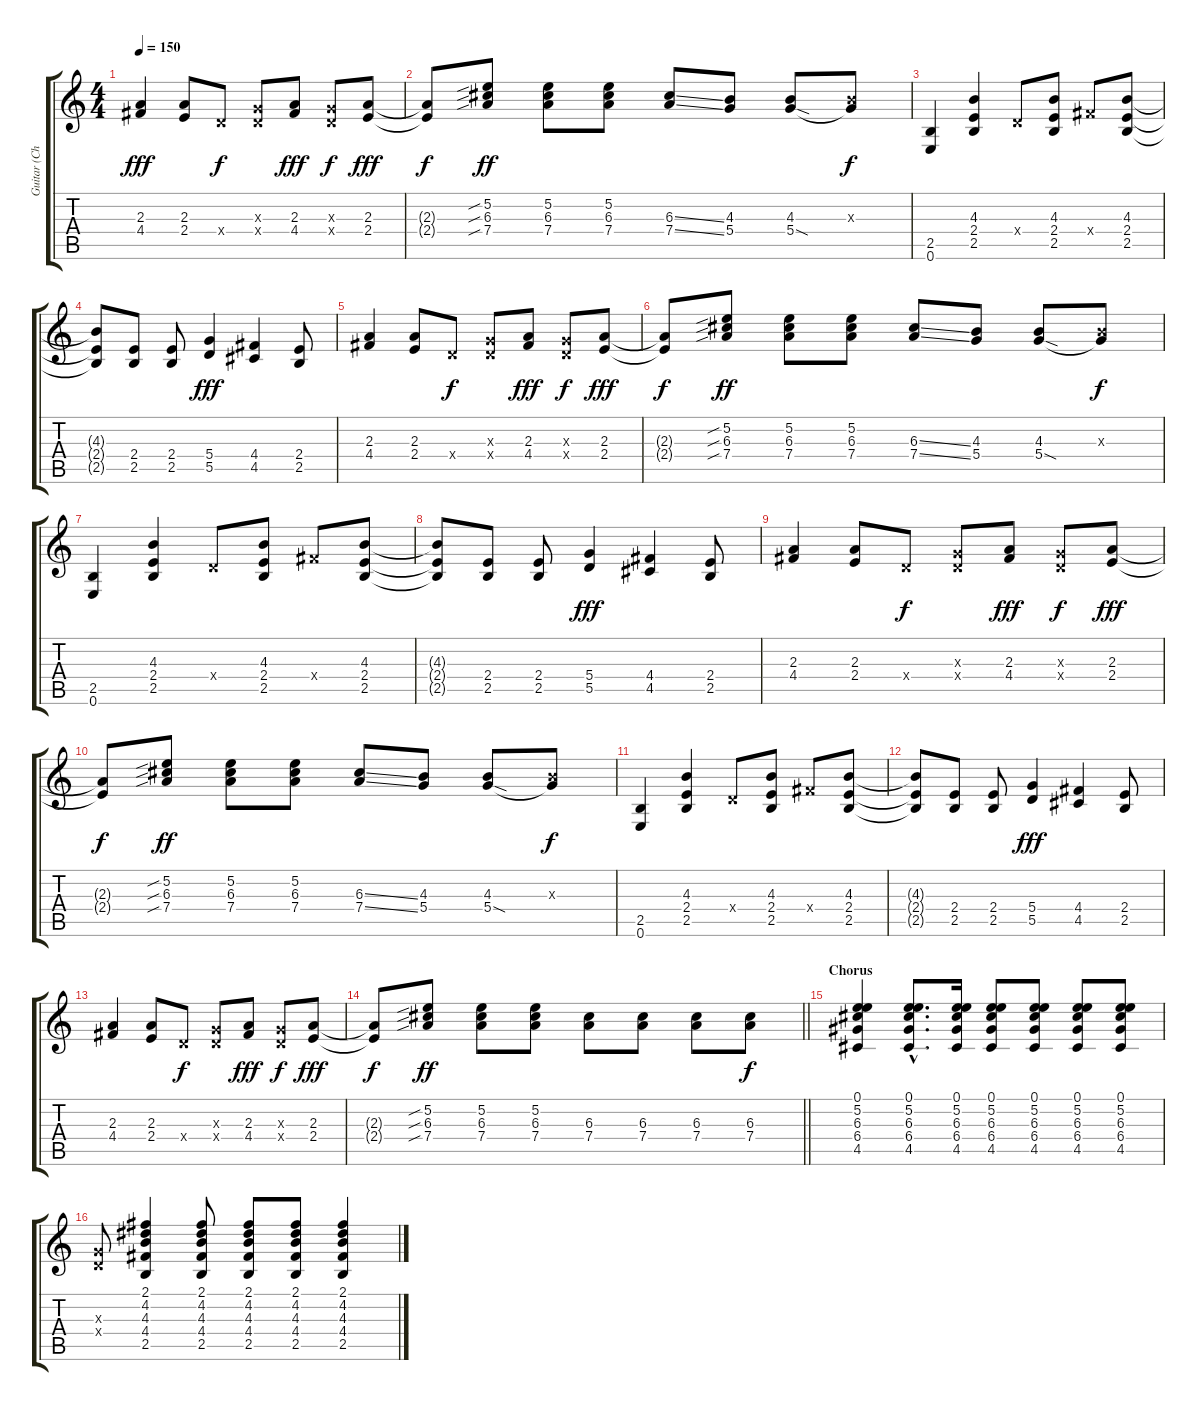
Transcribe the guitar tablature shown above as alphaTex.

\track ("Guitar (Chaz)" "Guitar (Ch") {instrument overdrivenguitar}
\staff {score tabs}
\tuning (E4 B3 G3 D3 A2 E2) {hide}
\ts (4 4)
\tempo 150
\clef g2
\ks c
(2.3 4.4).4{dy fff} (2.3 2.4).8 0.4{x}.8{dy f} (0.3{x} 0.4{x}).8 (2.3 4.4).8{dy fff} (0.3{x} 0.4{x}).8{dy f} (2.3 2.4).8{dy fff} |
(2.3{t} 2.4{t}).8{dy f} (5.2{sib} 6.3{sib} 7.4{sib}).8{dy ff} (5.2 6.3 7.4).8 (5.2 6.3 7.4).8 (6.3{ss} 7.4{ss}).8 (4.3 5.4).8 (4.3 5.4{sod}).8 (4.3{x} 5.4{t}).8{dy f} |
(2.5 0.6).4 (4.3 2.4 2.5).4 0.4{x}.8 (4.3 2.4 2.5).8 4.4{x}.8 (4.3 2.4 2.5).8 |
(4.3{t} 2.4{t} 2.5{t}).8 (2.4 2.5).8 (2.4 2.5).8 (5.4 5.5).4{dy fff} (4.4 4.5).4 (2.4 2.5).8 |
(2.3 4.4).4 (2.3 2.4).8 0.4{x}.8{dy f} (0.3{x} 0.4{x}).8 (2.3 4.4).8{dy fff} (0.3{x} 0.4{x}).8{dy f} (2.3 2.4).8{dy fff} |
(2.3{t} 2.4{t}).8{dy f} (5.2{sib} 6.3{sib} 7.4{sib}).8{dy ff} (5.2 6.3 7.4).8 (5.2 6.3 7.4).8 (6.3{ss} 7.4{ss}).8 (4.3 5.4).8 (4.3 5.4{sod}).8 (4.3{x} 5.4{t}).8{dy f} |
(2.5 0.6).4 (4.3 2.4 2.5).4 0.4{x}.8 (4.3 2.4 2.5).8 4.4{x}.8 (4.3 2.4 2.5).8 |
(4.3{t} 2.4{t} 2.5{t}).8 (2.4 2.5).8 (2.4 2.5).8 (5.4 5.5).4{dy fff} (4.4 4.5).4 (2.4 2.5).8 |
(2.3 4.4).4 (2.3 2.4).8 0.4{x}.8{dy f} (0.3{x} 0.4{x}).8 (2.3 4.4).8{dy fff} (0.3{x} 0.4{x}).8{dy f} (2.3 2.4).8{dy fff} |
(2.3{t} 2.4{t}).8{dy f} (5.2{sib} 6.3{sib} 7.4{sib}).8{dy ff} (5.2 6.3 7.4).8 (5.2 6.3 7.4).8 (6.3{ss} 7.4{ss}).8 (4.3 5.4).8 (4.3 5.4{sod}).8 (4.3{x} 5.4{t}).8{dy f} |
(2.5 0.6).4 (4.3 2.4 2.5).4 0.4{x}.8 (4.3 2.4 2.5).8 4.4{x}.8 (4.3 2.4 2.5).8 |
(4.3{t} 2.4{t} 2.5{t}).8 (2.4 2.5).8 (2.4 2.5).8 (5.4 5.5).4{dy fff} (4.4 4.5).4 (2.4 2.5).8 |
(2.3 4.4).4 (2.3 2.4).8 0.4{x}.8{dy f} (0.3{x} 0.4{x}).8 (2.3 4.4).8{dy fff} (0.3{x} 0.4{x}).8{dy f} (2.3 2.4).8{dy fff} |
\barLineRight lightlight
(2.3{t} 2.4{t}).8{dy f} (5.2{sib} 6.3{sib} 7.4{sib}).8{dy ff} (5.2 6.3 7.4).8 (5.2 6.3 7.4).8 (6.3 7.4).8 (6.3 7.4).8 (6.3 7.4).8 (6.3 7.4).8{dy f} |
\section ("" "Chorus")
(0.1 5.2 6.3 6.4 4.5).4{volume 16} (0.1{hac} 5.2{hac} 6.3{hac} 6.4{hac} 4.5{hac}).8{d} (0.1 5.2 6.3 6.4 4.5).16 (0.1 5.2 6.3 6.4 4.5).8 (0.1 5.2 6.3 6.4 4.5).8 (0.1 5.2 6.3 6.4 4.5).8 (0.1 5.2 6.3 6.4 4.5).8 |
(0.3{x} 0.4{x}).8 (2.1 4.2 4.3 4.4 2.5).4 (2.1 4.2 4.3 4.4 2.5).8 (2.1 4.2 4.3 4.4 2.5).8 (2.1 4.2 4.3 4.4 2.5).8 (2.1 4.2 4.3 4.4 2.5).4
